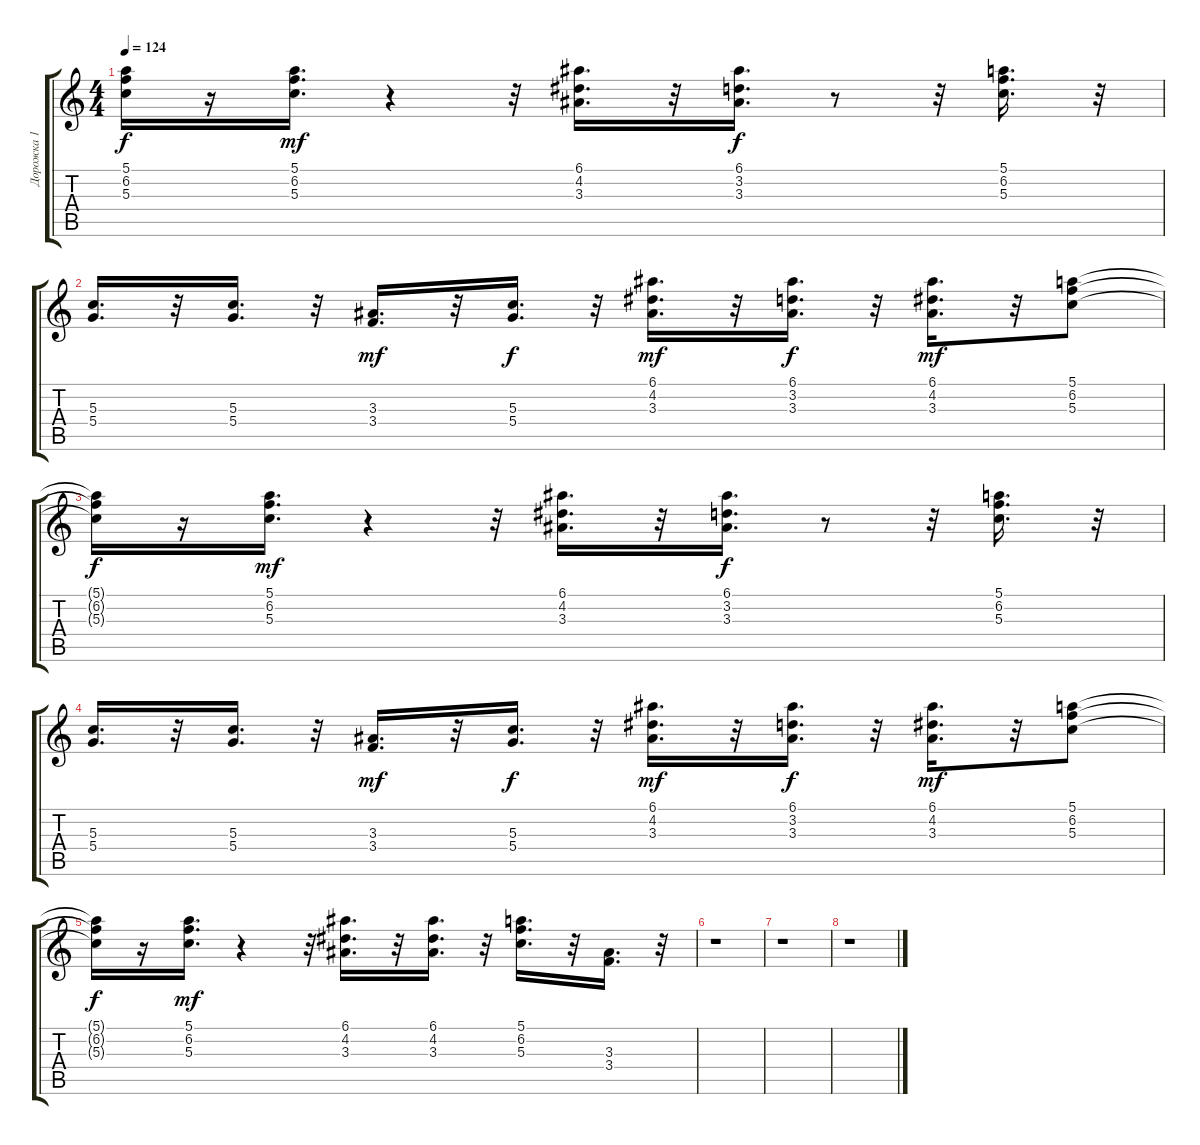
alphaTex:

\track ("Дорожка 1" "Дорожка 1") {instrument acousticguitarsteel}
\staff {score tabs}
\tuning (E4 B3 G3 D3 A2 E2) {hide}
\ts (4 4)
\tempo 124
\clef g2
\ks c
(5.1{t} 6.2{t} 5.3{t}).16{dy f} r.16 (5.1 6.2 5.3).16{d dy mf} r.4 r.32 (6.1 4.2 3.3).16{d} r.32 (6.1 3.2 3.3).16{d dy f} r.8 r.32 (5.1 6.2 5.3).16{d} r.32 |
(5.3 5.4).16{d} r.32 (5.3 5.4).16{d} r.32 (3.3 3.4).16{d dy mf} r.32 (5.3 5.4).16{d dy f} r.32 (6.1 4.2 3.3).16{d dy mf} r.32 (6.1 3.2 3.3).16{d dy f} r.32 (6.1 4.2 3.3).16{d dy mf} r.32 (5.1 6.2 5.3).8 |
(5.1{t} 6.2{t} 5.3{t}).16{dy f} r.16 (5.1 6.2 5.3).16{d dy mf} r.4 r.32 (6.1 4.2 3.3).16{d} r.32 (6.1 3.2 3.3).16{d dy f} r.8 r.32 (5.1 6.2 5.3).16{d} r.32 |
(5.3 5.4).16{d} r.32 (5.3 5.4).16{d} r.32 (3.3 3.4).16{d dy mf} r.32 (5.3 5.4).16{d dy f} r.32 (6.1 4.2 3.3).16{d dy mf} r.32 (6.1 3.2 3.3).16{d dy f} r.32 (6.1 4.2 3.3).16{d dy mf} r.32 (5.1 6.2 5.3).8 |
(5.1{t} 6.2{t} 5.3{t}).16{dy f} r.16 (5.1 6.2 5.3).16{d dy mf} r.4 r.32 (6.1 4.2 3.3).16{d} r.32 (6.1 4.2 3.3).16{d} r.32 (5.1 6.2 5.3).16{d} r.32 (3.3 3.4).16{d} r.32 |
r.1 |
r.1 |
r.1
